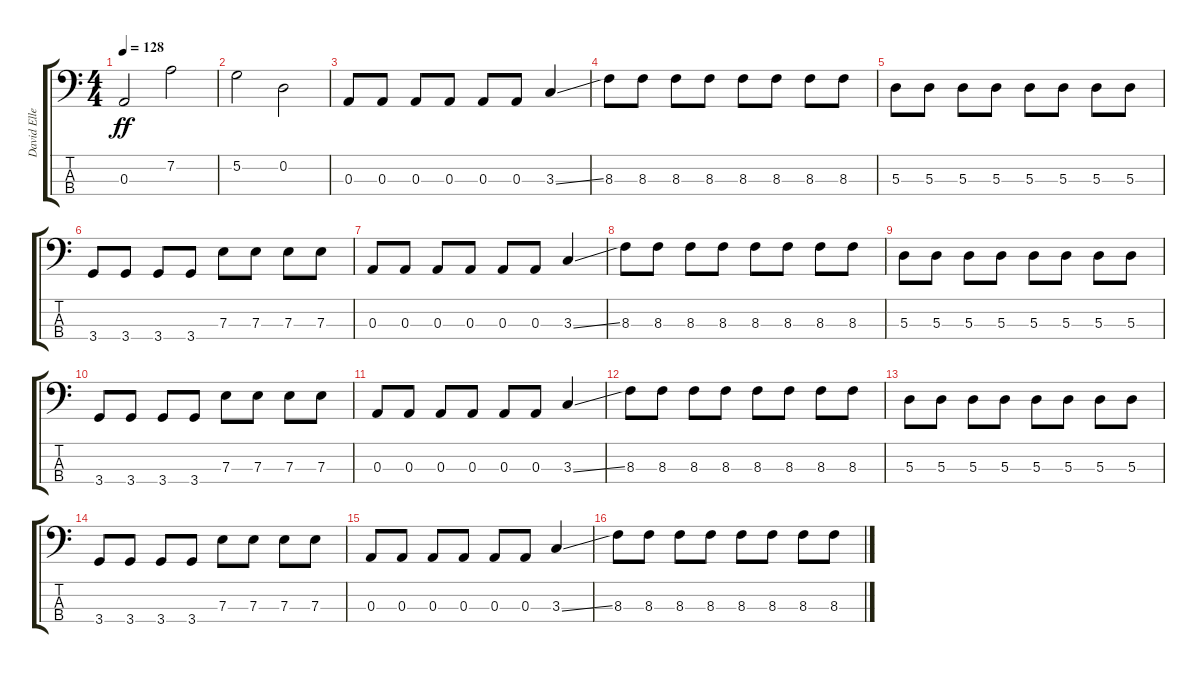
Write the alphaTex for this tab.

\track ("David Ellefson" "David Elle") {instrument acousticguitarnylon}
\staff {score tabs}
\tuning (G2 D2 A1 E1) {hide}
\ts (4 4)
\tempo 128
\clef f4
\ks c
0.3.2{dy ff} 7.2.2 |
5.2.2 0.2.2 |
0.3.8 0.3.8 0.3.8 0.3.8 0.3.8 0.3.8 3.3{ss}.4 |
8.3.8 8.3.8 8.3.8 8.3.8 8.3.8 8.3.8 8.3.8 8.3.8 |
5.3.8 5.3.8 5.3.8 5.3.8 5.3.8 5.3.8 5.3.8 5.3.8 |
3.4.8 3.4.8 3.4.8 3.4.8 7.3.8 7.3.8 7.3.8 7.3.8 |
0.3.8 0.3.8 0.3.8 0.3.8 0.3.8 0.3.8 3.3{ss}.4 |
8.3.8 8.3.8 8.3.8 8.3.8 8.3.8 8.3.8 8.3.8 8.3.8 |
5.3.8 5.3.8 5.3.8 5.3.8 5.3.8 5.3.8 5.3.8 5.3.8 |
3.4.8 3.4.8 3.4.8 3.4.8 7.3.8 7.3.8 7.3.8 7.3.8 |
0.3.8 0.3.8 0.3.8 0.3.8 0.3.8 0.3.8 3.3{ss}.4 |
8.3.8 8.3.8 8.3.8 8.3.8 8.3.8 8.3.8 8.3.8 8.3.8 |
5.3.8 5.3.8 5.3.8 5.3.8 5.3.8 5.3.8 5.3.8 5.3.8 |
3.4.8 3.4.8 3.4.8 3.4.8 7.3.8 7.3.8 7.3.8 7.3.8 |
0.3.8 0.3.8 0.3.8 0.3.8 0.3.8 0.3.8 3.3{ss}.4 |
8.3.8 8.3.8 8.3.8 8.3.8 8.3.8 8.3.8 8.3.8 8.3.8
